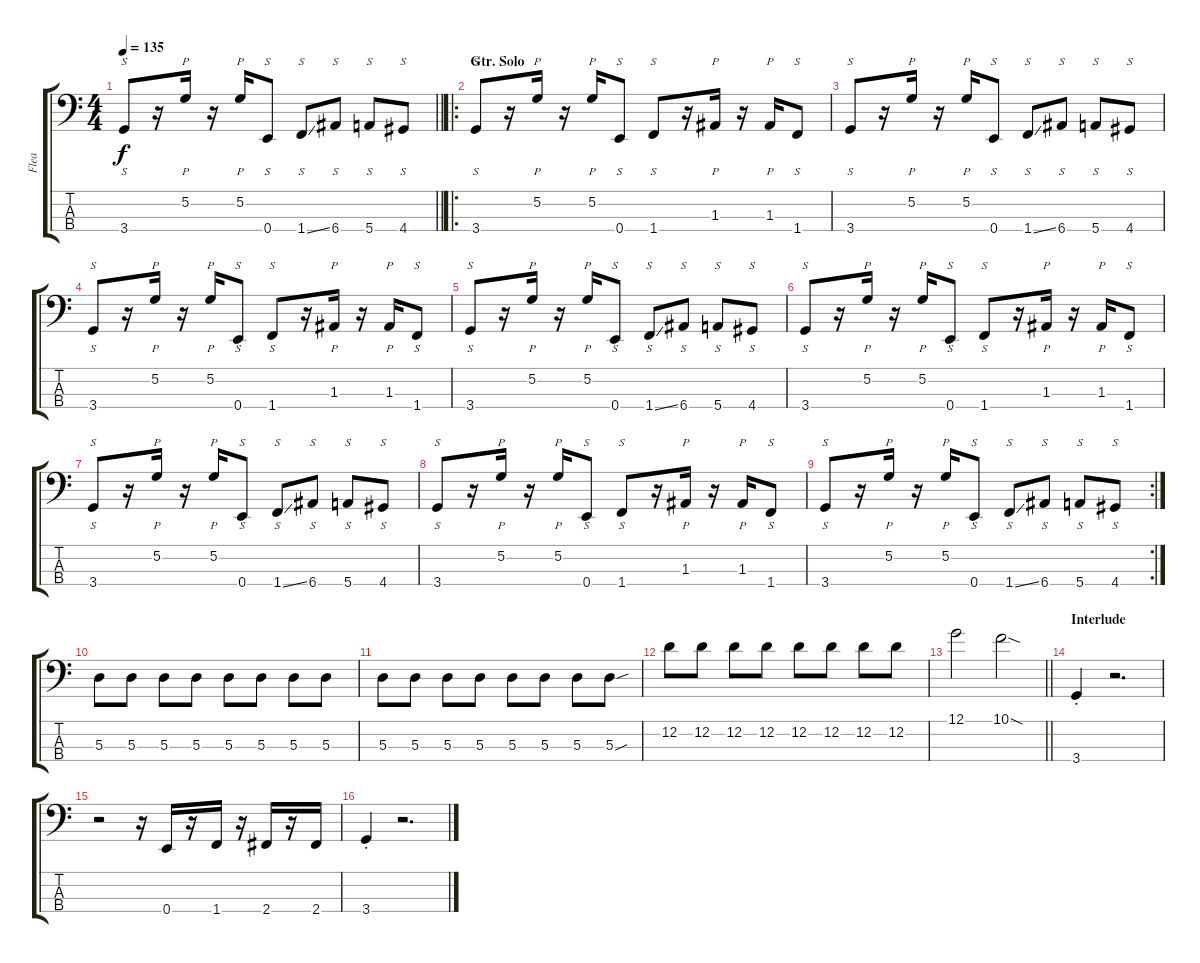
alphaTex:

\track ("Flea " "Flea ") {instrument electricbassfinger}
\staff {score tabs}
\tuning (G2 D2 A1 E1) {hide}
\ts (4 4)
\tempo 135
\clef f4
\barLineRight lightlight
\ks c
3.4.8{s dy f} r.16 5.2.16{p} r.16 5.2.16{p} 0.4.8{s} 1.4{ss}.8{s} 6.4.8{s} 5.4.8{s} 4.4.8{s} |
\ro
\section ("" "Gtr. Solo")
3.4.8{s} r.16 5.2.16{p} r.16 5.2.16{p} 0.4.8{s} 1.4.8{s} r.16 1.3.16{p} r.16 1.3.16{p} 1.4.8{s} |
3.4.8{s} r.16 5.2.16{p} r.16 5.2.16{p} 0.4.8{s} 1.4{ss}.8{s} 6.4.8{s} 5.4.8{s} 4.4.8{s} |
3.4.8{s} r.16 5.2.16{p} r.16 5.2.16{p} 0.4.8{s} 1.4.8{s} r.16 1.3.16{p} r.16 1.3.16{p} 1.4.8{s} |
3.4.8{s} r.16 5.2.16{p} r.16 5.2.16{p} 0.4.8{s} 1.4{ss}.8{s} 6.4.8{s} 5.4.8{s} 4.4.8{s} |
3.4.8{s} r.16 5.2.16{p} r.16 5.2.16{p} 0.4.8{s} 1.4.8{s} r.16 1.3.16{p} r.16 1.3.16{p} 1.4.8{s} |
3.4.8{s} r.16 5.2.16{p} r.16 5.2.16{p} 0.4.8{s} 1.4{ss}.8{s} 6.4.8{s} 5.4.8{s} 4.4.8{s} |
3.4.8{s} r.16 5.2.16{p} r.16 5.2.16{p} 0.4.8{s} 1.4.8{s} r.16 1.3.16{p} r.16 1.3.16{p} 1.4.8{s} |
\rc 2
3.4.8{s} r.16 5.2.16{p} r.16 5.2.16{p} 0.4.8{s} 1.4{ss}.8{s} 6.4.8{s} 5.4.8{s} 4.4.8{s} |
5.3.8{instrument electricbassfinger} 5.3.8 5.3.8 5.3.8 5.3.8 5.3.8 5.3.8 5.3.8 |
5.3.8 5.3.8 5.3.8 5.3.8 5.3.8 5.3.8 5.3.8 5.3{sou}.8 |
12.2.8 12.2.8 12.2.8 12.2.8 12.2.8 12.2.8 12.2.8 12.2.8 |
\barLineRight lightlight
12.1.2 10.1{sod}.2 |
\section ("" "Interlude")
3.4{st}.4 r.2{d} |
r.2 r.16 0.4.16 r.16 1.4.16 r.16 2.4.16 r.16 2.4.16 |
3.4{st}.4 r.2{d}
